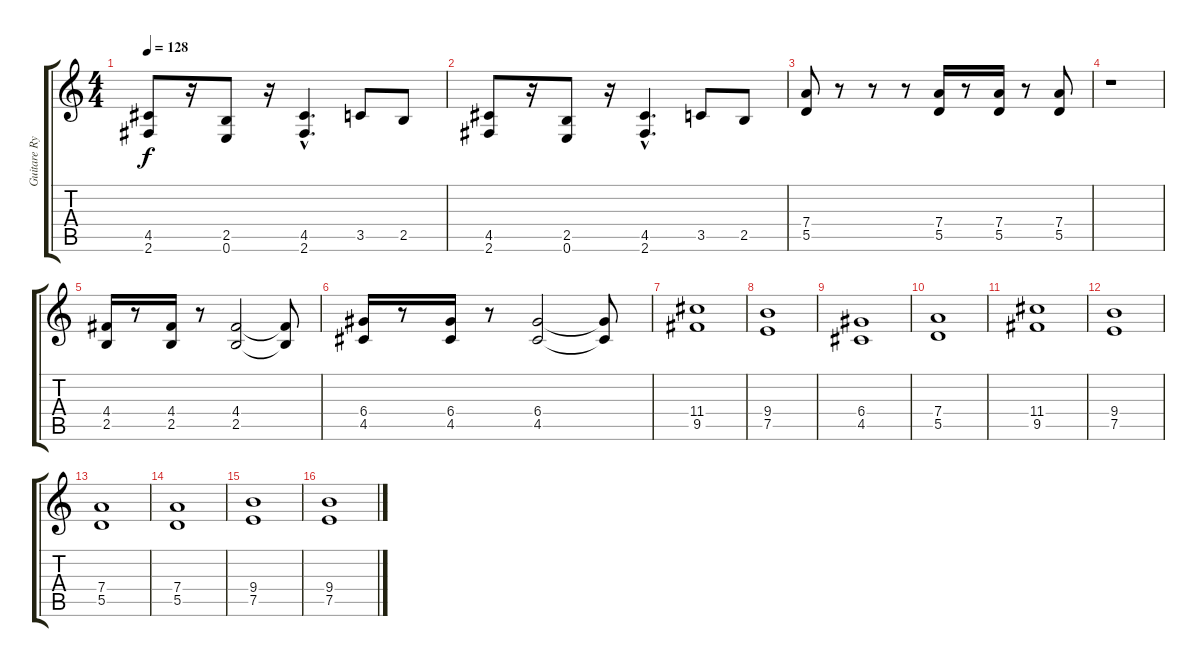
\track ("Guitare Rythmique" "Guitare Ry") {instrument overdrivenguitar}
\staff {score tabs}
\tuning (E4 B3 G3 D3 A2 E2) {hide}
\ts (4 4)
\tempo 128
\clef g2
\ks c
(4.5 2.6).8{dy f} r.16 (2.5 0.6).8 r.16 (4.5{hac} 2.6{hac}).4{d} 3.5.8 2.5.8 |
(4.5 2.6).8 r.16 (2.5 0.6).8 r.16 (4.5{hac} 2.6{hac}).4{d} 3.5.8 2.5.8 |
(7.4 5.5).8 r.8 r.8 r.8 (7.4 5.5).16 r.8 (7.4 5.5).16 r.8 (7.4 5.5).8 |
r.1 |
(4.4 2.5).16 r.8 (4.4 2.5).16 r.8 (4.4 2.5).2 (4.4{t} 2.5{t}).8 |
(6.4 4.5).16 r.8 (6.4 4.5).16 r.8 (6.4 4.5).2 (6.4{t} 4.5{t}).8 |
(11.4 9.5).1 |
(9.4 7.5).1 |
(6.4 4.5).1 |
(7.4 5.5).1 |
(11.4 9.5).1 |
(9.4 7.5).1 |
(7.4 5.5).1 |
(7.4 5.5).1 |
(9.4 7.5).1 |
(9.4 7.5).1
